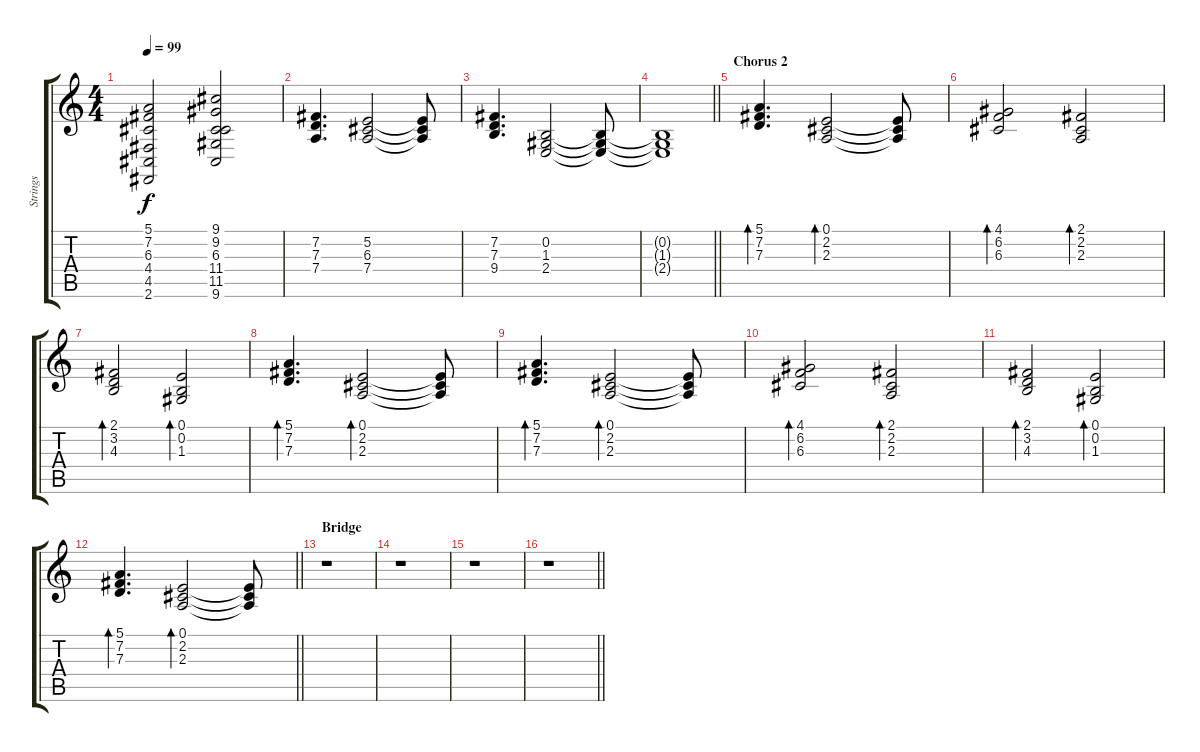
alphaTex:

\track ("Strings" "Strings") {instrument stringensemble1}
\staff {score tabs}
\tuning (E4 B3 G3 D3 A2 E2) {hide}
\ts (4 4)
\tempo 99
\clef g2
\ks c
(5.1 7.2 6.3 4.4 4.5 2.6).2{dy f} (9.1 9.2 6.3 11.4 11.5 9.6).2 |
(7.2 7.3 7.4).4{d} (5.2 6.3 7.4).2 (5.2{t} 6.3{t} 7.4{t}).8 |
(7.2 7.3 9.4).4{d} (0.2 1.3 2.4).2 (0.2{t} 1.3{t} 2.4{t}).8 |
\barLineRight lightlight
(0.2{t} 1.3{t} 2.4{t}).1 |
\section ("" "Chorus 2")
(5.1 7.2 7.3).4{d bd 240} (0.1 2.2 2.3).2{bd 240} (0.1{t} 2.2{t} 2.3{t}).8 |
(4.1 6.2 6.3).2{bd 240} (2.1 2.2 2.3).2{bd 240} |
(2.1 3.2 4.3).2{bd 240} (0.1 0.2 1.3).2{bd 240} |
(5.1 7.2 7.3).4{d bd 240} (0.1 2.2 2.3).2{bd 240} (0.1{t} 2.2{t} 2.3{t}).8 |
(5.1 7.2 7.3).4{d bd 240} (0.1 2.2 2.3).2{bd 240} (0.1{t} 2.2{t} 2.3{t}).8 |
(4.1 6.2 6.3).2{bd 240} (2.1 2.2 2.3).2{bd 240} |
(2.1 3.2 4.3).2{bd 240} (0.1 0.2 1.3).2{bd 240} |
\barLineRight lightlight
(5.1 7.2 7.3).4{d bd 240} (0.1 2.2 2.3).2{bd 240} (0.1{t} 2.2{t} 2.3{t}).8 |
\section ("" "Bridge")
r.1 |
r.1 |
r.1 |
\barLineRight lightlight
r.1
